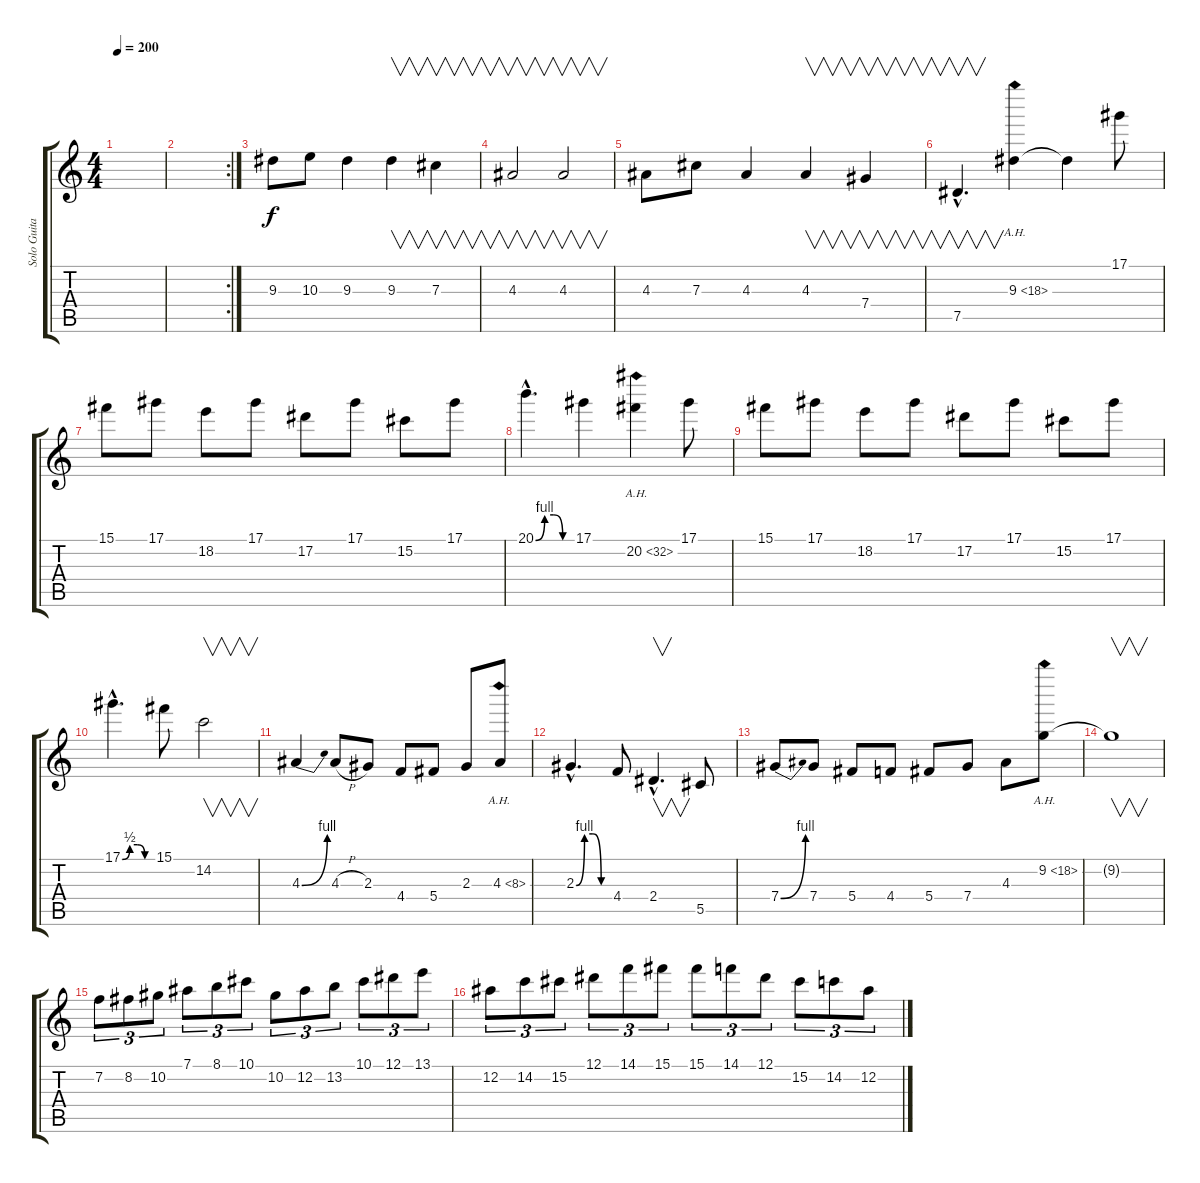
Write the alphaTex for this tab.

\track ("Solo Guitar" "Solo Guita") {instrument distortionguitar}
\staff {score tabs}
\tuning (Eb4 Bb3 Gb3 Db3 Ab2 Eb2) {hide}
\ts (4 4)
\tempo 200
\clef g2
\ks c
|
\rc 2
|
9.3.8 10.3.8 9.3.4 9.3.4{v} 7.3.4{v} |
4.3.2{v} 4.3.2{v} |
4.3.8 7.3.8 4.3.4 4.3.4{v} 7.4.4{v} |
7.5{hac}.4{v d} 9.3{ah 9}.4 9.3{t}.4 17.1.8 |
15.1.8 17.1.8 18.2.8 17.1.8 17.2.8 17.1.8 15.2.8 17.1.8 |
20.1{be (custom 0 0 15 4 30 4 45 0 60 0) hac}.4{d} 17.1.4 20.2{ah 12}.4 17.1.8 |
15.1.8 17.1.8 18.2.8 17.1.8 17.2.8 17.1.8 15.2.8 17.1.8 |
17.1{be (custom 0 0 15 2 30 2 45 0 60 0) hac}.4{d} 15.1.8 14.2.2{v} |
4.3{be (bend 0 0 60 4)}.4 4.3{h}.8 2.3.8 4.4.8 5.4.8 2.3.8 4.3{ah 4}.8 |
2.3{be (custom 0 0 15 4 30 4 45 0 60 0) hac}.4{d} 4.4.8 2.4{hac}.4{v d} 5.5.8 |
7.4{be (bend 0 0 60 4)}.8 7.4.8 5.4.8 4.4.8 5.4.8 7.4.8 4.3.8 9.2{ah 9}.8 |
9.2{t}.1{v} |
7.2.8{tu (3 2)} 8.2.8{tu (3 2)} 10.2.8{tu (3 2)} 7.1.8{tu (3 2)} 8.1.8{tu (3 2)} 10.1.8{tu (3 2)} 10.2.8{tu (3 2)} 12.2.8{tu (3 2)} 13.2.8{tu (3 2)} 10.1.8{tu (3 2)} 12.1.8{tu (3 2)} 13.1.8{tu (3 2)} |
12.2.8{tu (3 2)} 14.2.8{tu (3 2)} 15.2.8{tu (3 2)} 12.1.8{tu (3 2)} 14.1.8{tu (3 2)} 15.1.8{tu (3 2)} 15.1.8{tu (3 2)} 14.1.8{tu (3 2)} 12.1.8{tu (3 2)} 15.2.8{tu (3 2)} 14.2.8{tu (3 2)} 12.2.8{tu (3 2)}
